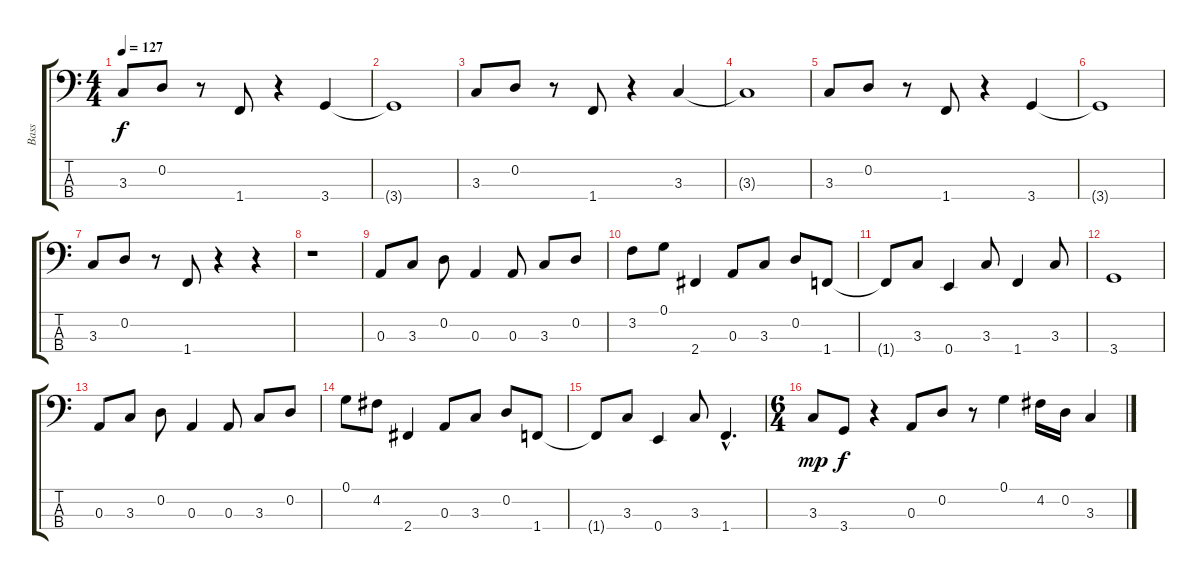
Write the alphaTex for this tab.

\track ("Bass" "Bass") {instrument electricbassfinger}
\staff {score tabs}
\tuning (G2 D2 A1 E1) {hide}
\ts (4 4)
\tempo 127
\clef f4
\ks c
3.3.8{dy f} 0.2.8 r.8 1.4.8 r.4 3.4.4 |
3.4{t}.1 |
3.3.8 0.2.8 r.8 1.4.8 r.4 3.3.4 |
3.3{t}.1 |
3.3.8 0.2.8 r.8 1.4.8 r.4 3.4.4 |
3.4{t}.1 |
3.3.8 0.2.8 r.8 1.4.8 r.4 r.4 |
r.1 |
0.3.8 3.3.8 0.2.8 0.3.4 0.3.8 3.3.8 0.2.8 |
3.2.8 0.1.8 2.4.4 0.3.8 3.3.8 0.2.8 1.4.8 |
1.4{t}.8 3.3.8 0.4.4 3.3.8 1.4.4 3.3.8 |
3.4.1 |
0.3.8 3.3.8 0.2.8 0.3.4 0.3.8 3.3.8 0.2.8 |
0.1.8 4.2.8 2.4.4 0.3.8 3.3.8 0.2.8 1.4.8 |
1.4{t}.8 3.3.8 0.4.4 3.3.8 1.4{hac}.4{d} |
\ts (6 4)
3.3.8{dy mp} 3.4.8{dy f} r.4 0.3.8 0.2.8 r.8 0.1.4 4.2.16 0.2.16 3.3.4
